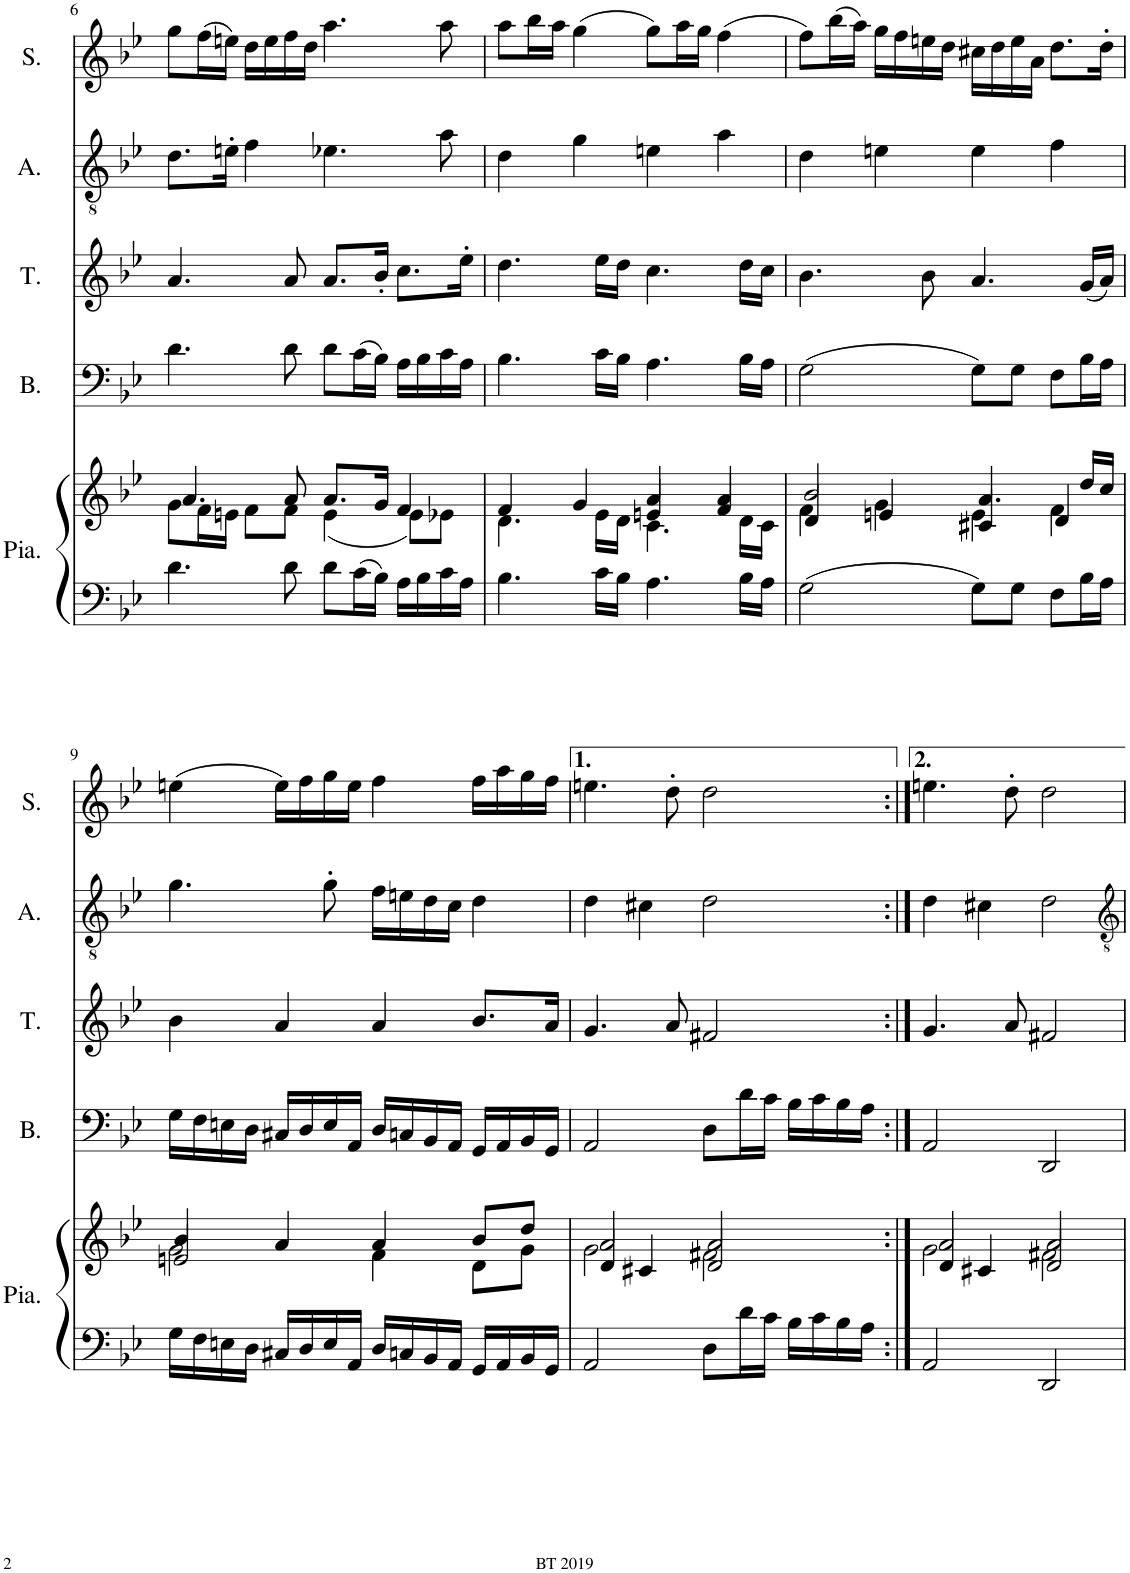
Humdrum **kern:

**kern	**kern	**kern	**kern	**kern	**kern
*part5	*part5	*part4	*part3	*part2	*part1
*staff6	*staff5	*staff4	*staff3	*staff2	*staff1
*I"Piano	*	*I"Basse	*I"Ténor	*I"Alto	*I"Soprano
*I'Pia.	*	*I'B.	*I'T.	*I'A.	*I'S.
!!LO:PB:g=z
*clefF4	*clefG2	*clefF4	*clefG2	*clefGv2	*clefG2
*k[b-e-]	*k[b-e-]	*k[b-e-]	*k[b-e-]	*k[b-e-]	*k[b-e-]
*M4/4	*M4/4	*M4/4	*M4/4	*M4/4	*M4/4
*met(c)	*met(c)	*met(c)	*met(c)	*met(c)	*met(c)
=6	=6	=6	=6	=6	=6
*	*^	*	*	*	*
4.d\	4.a/	8g\L	4.d\	4.a/	8.d\L	8gg\L
.	.	16f\L	.	.	.	(16ff\L
.	.	16en\JJ	.	.	16en'\Jk	16een\JJ)
.	.	8f\L	.	.	4f\	16dd\LL
.	.	.	.	.	.	16ee\
8d\	8a/	8f\J	8d\	8a/	.	16ff\
.	.	.	.	.	.	16dd\JJ
8d\L	8.a/L	(4e\	8d\L	8.a/L	4.e-X\	4.aa\
16c\L	.	.	(16c\L	.	.	.
16B-\JJ	16g/Jk	.	16B-\JJ)	16b-'/Jk	.	.
16A\LL	4f/	8e\L)	16A\LL	8.cc\L	.	.
16B-\	.	.	16B-\	.	.	.
16c\	.	8e-X\J	16c\	.	8a\	8aa\
16A\JJ	.	.	16A\JJ	16ee-'\Jk	.	.
=7	=7	=7	=7	=7	=7	=7
*	*	*^	*	*	*	*
4.B-\	4f/	4.d\	2ryy	4.B-\	4.dd\	4d\	8aa\L
.	.	.	.	.	.	.	16bb-\L
.	.	.	.	.	.	.	16aa\JJ
.	4g/	.	.	.	.	4g\	(4gg\
16c\LL	.	16e-\LL	.	16c\LL	16ee-\LL	.	.
16B-\JJ	.	16d\JJ	.	16B-\JJ	16dd\JJ	.	.
4.A\	4a/	4.c\	4en/	4.A\	4.cc\	4en\	8gg\L)
.	.	.	.	.	.	.	16aa\L
.	.	.	.	.	.	.	16gg\JJ
.	4a/	.	4f/	.	.	4a\	(4ff\
16B-\LL	.	16d\LL	.	16B-\LL	16dd\LL	.	.
16A\JJ	.	16c\JJ	.	16A\JJ	16cc\JJ	.	.
=8	=8	=8	=8	=8	=8	=8	=8
2G\	2b-/	4f\	4d/	(2G\	4.b-\	4d\	8ff\L)
.	.	.	.	.	.	.	(16bb-\L
.	.	.	.	.	.	.	16aa\JJ)
.	.	4g\	4en/	.	.	4en\	16gg\LL
.	.	.	.	.	.	.	16ff\
.	.	.	.	.	8b-\	.	16een\
.	.	.	.	.	.	.	16dd\JJ
8G\L	4.a/	4e\	4c#X/	8G\L)	4.a/	4e\	16cc#X\LL
.	.	.	.	.	.	.	16dd\
8G\J	.	.	.	8G\J	.	.	16ee\
.	.	.	.	.	.	.	16a\JJ
8F\L	.	4f\	4d/	8F\L	.	4f\	8.dd\L
16B-\L	16dd/LL	.	.	16B-\L	(16g/LL	.	.
16A\JJ	16cc/JJ	.	.	16A\JJ	16a/JJ)	.	16dd'\Jk
!!LO:LB:g=z
=9	=9	=9	=9	=9	=9	=9	=9
16G\LL	4b-/	2g\	2en/	16G\LL	4b-\	4.g\	(4een\
16F\	.	.	.	16F\	.	.	.
16En\	.	.	.	16En\	.	.	.
16D\JJ	.	.	.	16D\JJ	.	.	.
16C#X/LL	4a/	.	.	16C#X/LL	4a/	.	16ee\LL)
16D/	.	.	.	16D/	.	.	16ff\
16E/	.	.	.	16E/	.	8g'\	16gg\
16AA/JJ	.	.	.	16AA/JJ	.	.	16ee\JJ
16D/LL	4a/	4f\	2ryy	16D/LL	4a/	16f\LL	4ff\
16Cn/	.	.	.	16Cn/	.	16en\	.
16BB-/	.	.	.	16BB-/	.	16d\	.
16AA/JJ	.	.	.	16AA/JJ	.	16c\JJ	.
16GG/LL	8b-/L	8d\L	.	16GG/LL	8.b-/L	4d\	16ff\LL
16AA/	.	.	.	16AA/	.	.	16aa\
16BB-/	8dd/J	8g\J	.	16BB-/	.	.	16gg\
16GG/JJ	.	.	.	16GG/JJ	16a/Jk	.	16ff\JJ
=10	=10	=10	=10	=10	=10	=10	=10
2AA/	2a/	2g\	4d/	2AA/	4.g/	4d\	4.een\
.	.	.	4c#X/	.	.	4c#X\	.
.	.	.	.	.	8a/	.	8dd'\
8D\L	2a/	2f#X\	2d/	8D\L	2f#X/	2d\	2dd\
16d\L	.	.	.	16d\L	.	.	.
16c\JJ	.	.	.	16c\JJ	.	.	.
16B-\LL	.	.	.	16B-\LL	.	.	.
16c\	.	.	.	16c\	.	.	.
16B-\	.	.	.	16B-\	.	.	.
16A\JJ	.	.	.	16A\JJ	.	.	.
=11:|!	=11:|!	=11:|!	=11:|!	=11:|!	=11:|!	=11:|!	=11:|!
2AA/	2a/	2g\	4d/	2AA/	4.g/	4d\	4.een\
.	.	.	4c#X/	.	.	4c#X\	.
.	.	.	.	.	8a/	.	8dd'\
2DD/	2a/	2f#X\	2d/	2DD/	2f#X/	2d\	2dd\
*	*v	*v	*v	*	*	*	*
=	=	=	=	=	=
*-	*-	*-	*-	*-	*-
